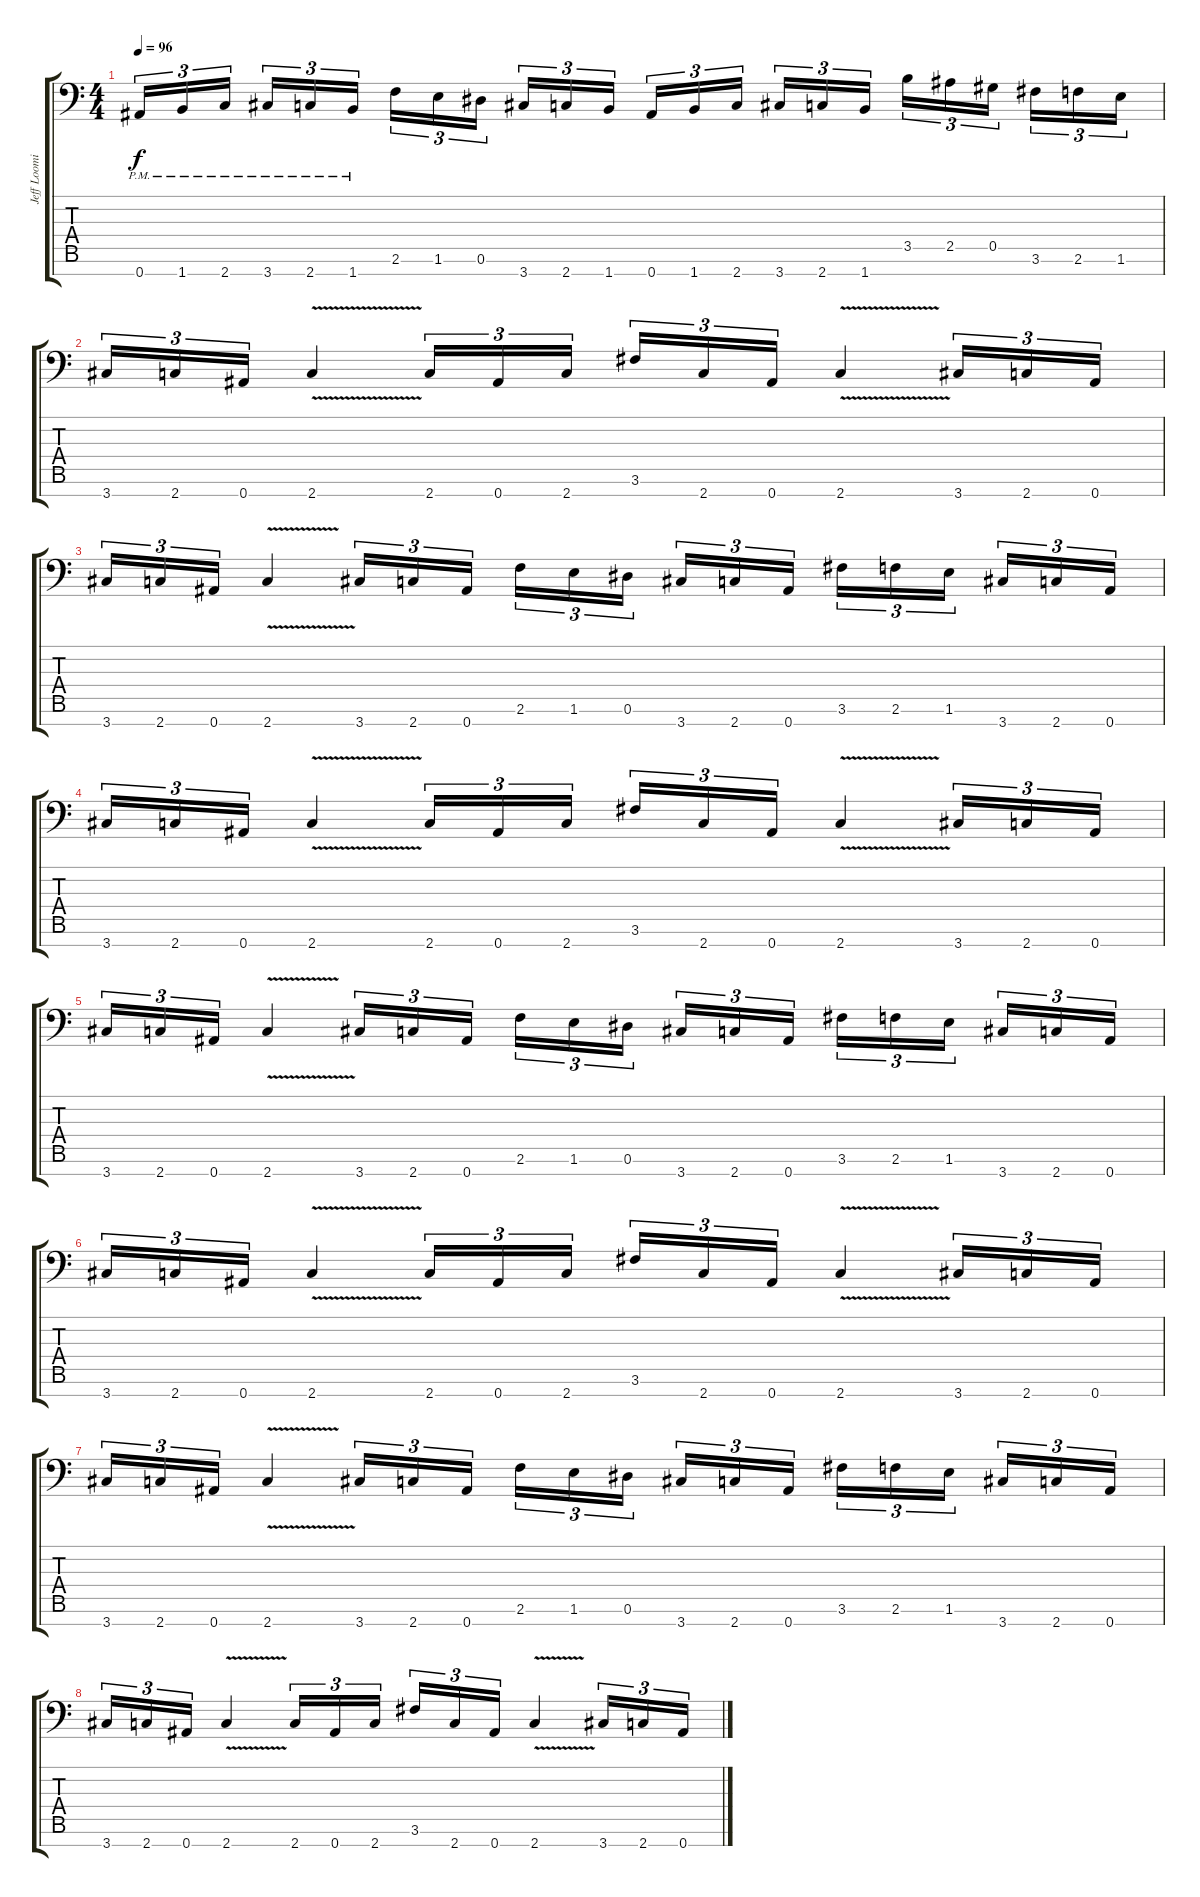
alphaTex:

\track ("Jeff Loomis Rhythm" "Jeff Loomi") {instrument distortionguitar}
\staff {score tabs}
\tuning (Eb4 Bb3 Gb3 Db3 Ab2 Eb2 Bb1) {hide}
\ts (4 4)
\tempo 96
\clef f4
\ks c
0.7{pm}.16{tu (3 2) dy f} 1.7{pm}.16{tu (3 2)} 2.7{pm}.16{tu (3 2)} 3.7{pm}.16{tu (3 2)} 2.7{pm}.16{tu (3 2)} 1.7{pm}.16{tu (3 2)} 2.6.16{tu (3 2)} 1.6.16{tu (3 2)} 0.6.16{tu (3 2)} 3.7.16{tu (3 2)} 2.7.16{tu (3 2)} 1.7.16{tu (3 2)} 0.7.16{tu (3 2)} 1.7.16{tu (3 2)} 2.7.16{tu (3 2)} 3.7.16{tu (3 2)} 2.7.16{tu (3 2)} 1.7.16{tu (3 2)} 3.5.16{tu (3 2)} 2.5.16{tu (3 2)} 0.5.16{tu (3 2)} 3.6.16{tu (3 2)} 2.6.16{tu (3 2)} 1.6.16{tu (3 2)} |
3.7.16{tu (3 2)} 2.7.16{tu (3 2)} 0.7.16{tu (3 2)} 2.7{v}.4 2.7.16{tu (3 2)} 0.7.16{tu (3 2)} 2.7.16{tu (3 2)} 3.6.16{tu (3 2)} 2.7.16{tu (3 2)} 0.7.16{tu (3 2)} 2.7{v}.4 3.7.16{tu (3 2)} 2.7.16{tu (3 2)} 0.7.16{tu (3 2)} |
\section ("" "")
3.7.16{tu (3 2)} 2.7.16{tu (3 2)} 0.7.16{tu (3 2)} 2.7{v}.4 3.7.16{tu (3 2)} 2.7.16{tu (3 2)} 0.7.16{tu (3 2)} 2.6.16{tu (3 2)} 1.6.16{tu (3 2)} 0.6.16{tu (3 2)} 3.7.16{tu (3 2)} 2.7.16{tu (3 2)} 0.7.16{tu (3 2)} 3.6.16{tu (3 2)} 2.6.16{tu (3 2)} 1.6.16{tu (3 2)} 3.7.16{tu (3 2)} 2.7.16{tu (3 2)} 0.7.16{tu (3 2)} |
3.7.16{tu (3 2)} 2.7.16{tu (3 2)} 0.7.16{tu (3 2)} 2.7{v}.4 2.7.16{tu (3 2)} 0.7.16{tu (3 2)} 2.7.16{tu (3 2)} 3.6.16{tu (3 2)} 2.7.16{tu (3 2)} 0.7.16{tu (3 2)} 2.7{v}.4 3.7.16{tu (3 2)} 2.7.16{tu (3 2)} 0.7.16{tu (3 2)} |
3.7.16{tu (3 2)} 2.7.16{tu (3 2)} 0.7.16{tu (3 2)} 2.7{v}.4 3.7.16{tu (3 2)} 2.7.16{tu (3 2)} 0.7.16{tu (3 2)} 2.6.16{tu (3 2)} 1.6.16{tu (3 2)} 0.6.16{tu (3 2)} 3.7.16{tu (3 2)} 2.7.16{tu (3 2)} 0.7.16{tu (3 2)} 3.6.16{tu (3 2)} 2.6.16{tu (3 2)} 1.6.16{tu (3 2)} 3.7.16{tu (3 2)} 2.7.16{tu (3 2)} 0.7.16{tu (3 2)} |
3.7.16{tu (3 2)} 2.7.16{tu (3 2)} 0.7.16{tu (3 2)} 2.7{v}.4 2.7.16{tu (3 2)} 0.7.16{tu (3 2)} 2.7.16{tu (3 2)} 3.6.16{tu (3 2)} 2.7.16{tu (3 2)} 0.7.16{tu (3 2)} 2.7{v}.4 3.7.16{tu (3 2)} 2.7.16{tu (3 2)} 0.7.16{tu (3 2)} |
3.7.16{tu (3 2)} 2.7.16{tu (3 2)} 0.7.16{tu (3 2)} 2.7{v}.4 3.7.16{tu (3 2)} 2.7.16{tu (3 2)} 0.7.16{tu (3 2)} 2.6.16{tu (3 2)} 1.6.16{tu (3 2)} 0.6.16{tu (3 2)} 3.7.16{tu (3 2)} 2.7.16{tu (3 2)} 0.7.16{tu (3 2)} 3.6.16{tu (3 2)} 2.6.16{tu (3 2)} 1.6.16{tu (3 2)} 3.7.16{tu (3 2)} 2.7.16{tu (3 2)} 0.7.16{tu (3 2)} |
3.7.16{tu (3 2)} 2.7.16{tu (3 2)} 0.7.16{tu (3 2)} 2.7{v}.4 2.7.16{tu (3 2)} 0.7.16{tu (3 2)} 2.7.16{tu (3 2)} 3.6.16{tu (3 2)} 2.7.16{tu (3 2)} 0.7.16{tu (3 2)} 2.7{v}.4 3.7.16{tu (3 2)} 2.7.16{tu (3 2)} 0.7.16{tu (3 2)}
